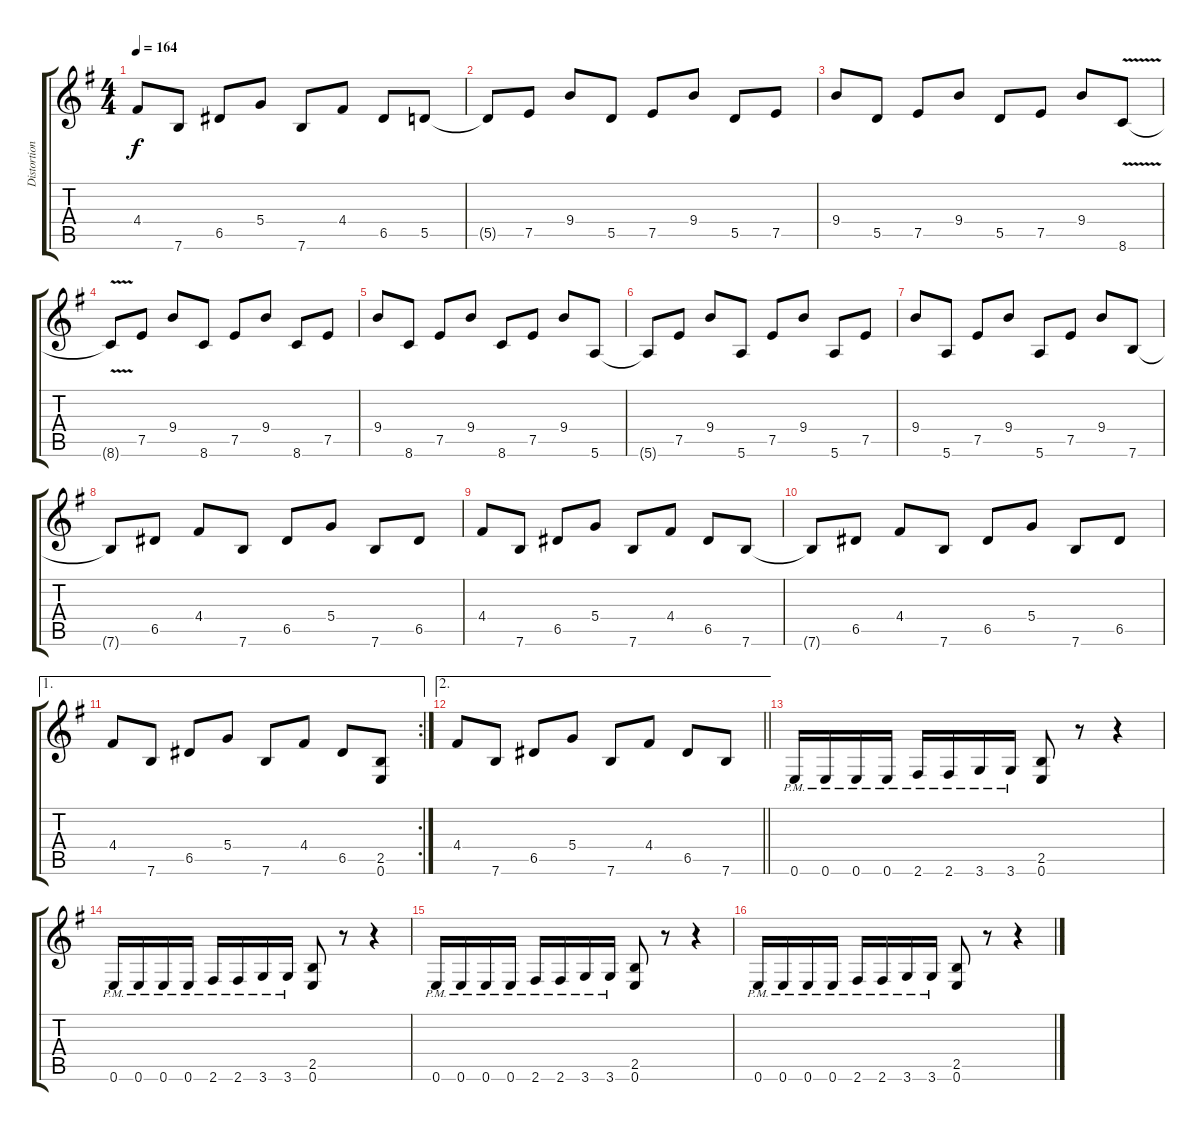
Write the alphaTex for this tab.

\track ("Distortion Guitar" "Distortion") {instrument distortionguitar}
\staff {score tabs}
\tuning (E4 B3 G3 D3 A2 E2) {hide}
\ts (4 4)
\tempo 164
\clef g2
\ks g
4.4.8{dy f} 7.6.8 6.5.8 5.4.8 7.6.8 4.4.8 6.5.8 5.5.8 |
5.5{t}.8 7.5.8 9.4.8 5.5.8 7.5.8 9.4.8 5.5.8 7.5.8 |
9.4.8 5.5.8 7.5.8 9.4.8 5.5.8 7.5.8 9.4.8 8.6{v}.8 |
8.6{v t}.8 7.5.8 9.4.8 8.6.8 7.5.8 9.4.8 8.6.8 7.5.8 |
9.4.8 8.6.8 7.5.8 9.4.8 8.6.8 7.5.8 9.4.8 5.6.8 |
5.6{t}.8 7.5.8 9.4.8 5.6.8 7.5.8 9.4.8 5.6.8 7.5.8 |
9.4.8 5.6.8 7.5.8 9.4.8 5.6.8 7.5.8 9.4.8 7.6.8 |
7.6{t}.8 6.5.8 4.4.8 7.6.8 6.5.8 5.4.8 7.6.8 6.5.8 |
4.4.8 7.6.8 6.5.8 5.4.8 7.6.8 4.4.8 6.5.8 7.6.8 |
7.6{t}.8 6.5.8 4.4.8 7.6.8 6.5.8 5.4.8 7.6.8 6.5.8 |
\ae 1
\rc 2
4.4.8 7.6.8 6.5.8 5.4.8 7.6.8 4.4.8 6.5.8 (2.5 0.6).8 |
\ae 2
\barLineRight lightlight
4.4.8 7.6.8 6.5.8 5.4.8 7.6.8 4.4.8 6.5.8 7.6.8 |
0.6{pm}.16 0.6{pm}.16 0.6{pm}.16 0.6{pm}.16 2.6{pm}.16 2.6{pm}.16 3.6{pm}.16 3.6{pm}.16 (2.5 0.6).8 r.8 r.4 |
0.6{pm}.16 0.6{pm}.16 0.6{pm}.16 0.6{pm}.16 2.6{pm}.16 2.6{pm}.16 3.6{pm}.16 3.6{pm}.16 (2.5 0.6).8 r.8 r.4 |
0.6{pm}.16 0.6{pm}.16 0.6{pm}.16 0.6{pm}.16 2.6{pm}.16 2.6{pm}.16 3.6{pm}.16 3.6{pm}.16 (2.5 0.6).8 r.8 r.4 |
0.6{pm}.16 0.6{pm}.16 0.6{pm}.16 0.6{pm}.16 2.6{pm}.16 2.6{pm}.16 3.6{pm}.16 3.6{pm}.16 (2.5 0.6).8 r.8 r.4
